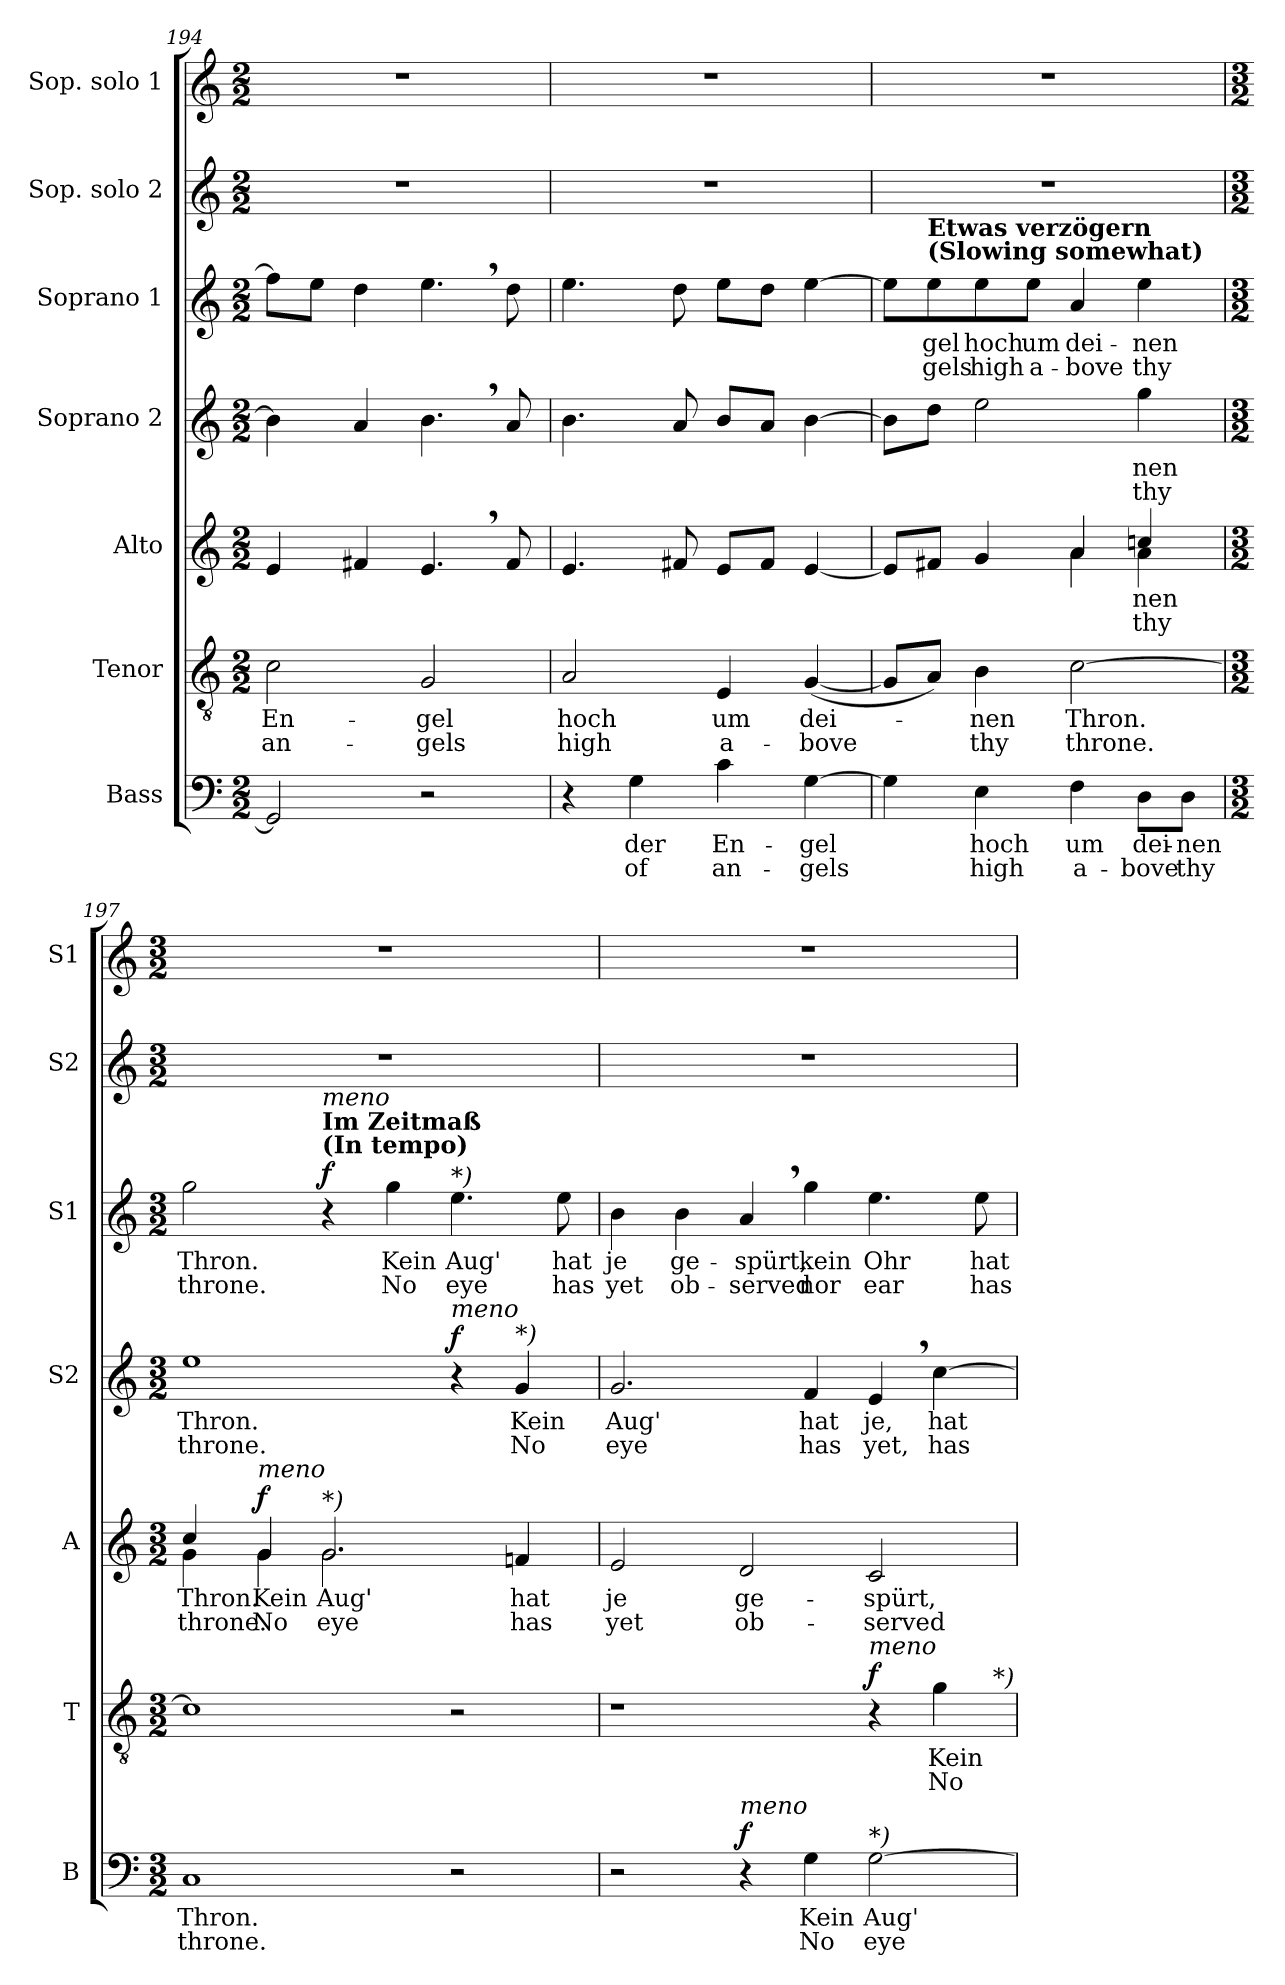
**kern	**text	**text	**dynam	**kern	**text	**text	**dynam	**kern	**text	**text	**dynam	**kern	**text	**text	**dynam	**kern	**text	**text	**dynam	**kern	**kern
*part7	*part7	*part7	*part7	*part6	*part6	*part6	*part6	*part5	*part5	*part5	*part5	*part4	*part4	*part4	*part4	*part3	*part3	*part3	*part3	*part2	*part1
*staff7	*staff7	*staff7	*staff7	*staff6	*staff6	*staff6	*staff6	*staff5	*staff5	*staff5	*staff5	*staff4	*staff4	*staff4	*staff4	*staff3	*staff3	*staff3	*staff3	*staff2	*staff1
*I"Bass	*	*	*	*I"Tenor	*	*	*	*I"Alto	*	*	*	*I"Soprano 2	*	*	*	*I"Soprano 1	*	*	*	*I"Sop. solo 2	*I"Sop. solo 1
*I'B	*	*	*	*I'T	*	*	*	*I'A	*	*	*	*I'S2	*	*	*	*I'S1	*	*	*	*I'S2	*I'S1
*clefF4	*	*	*	*clefGv2	*	*	*	*clefG2	*	*	*	*clefG2	*	*	*	*clefG2	*	*	*	*clefG2	*clefG2
*k[]	*	*	*	*k[]	*	*	*	*k[]	*	*	*	*k[]	*	*	*	*k[]	*	*	*	*k[]	*k[]
*C:	*	*	*	*C:	*	*	*	*C:	*	*	*	*C:	*	*	*	*C:	*	*	*	*C:	*C:
*M2/2	*	*	*	*M2/2	*	*	*	*M2/2	*	*	*	*M2/2	*	*	*	*M2/2	*	*	*	*M2/2	*M2/2
=194	=194	=194	=194	=194	=194	=194	=194	=194	=194	=194	=194	=194	=194	=194	=194	=194	=194	=194	=194	=194	=194
!	!	!	!	!	!LO:LY:b	!LO:LY:b	!	!	!	!	!	!	!	!	!	!	!	!	!	!	!
2GG/]	.	.	.	2c\	En-	an-	.	4e/	.	.	.	4b\]	.	.	.	8ff#\L]	.	.	.	1r	1r
.	.	.	.	.	.	.	.	.	.	.	.	.	.	.	.	8ee\J	.	.	.	.	.
.	.	.	.	.	.	.	.	4f#X/	.	.	.	4a/	.	.	.	4dd\	.	.	.	.	.
!	!	!	!	!	!LO:LY:b	!LO:LY:b	!	!	!	!	!	!	!	!	!	!	!	!	!	!	!
2r	.	.	.	2G/	-gel	-gels	.	4.e,>/	.	.	.	4.b,>\	.	.	.	4.ee,>\	.	.	.	.	.
.	.	.	.	.	.	.	.	8f#/	.	.	.	8a/	.	.	.	8dd\	.	.	.	.	.
=195	=195	=195	=195	=195	=195	=195	=195	=195	=195	=195	=195	=195	=195	=195	=195	=195	=195	=195	=195	=195	=195
!	!	!	!	!	!LO:LY:b	!LO:LY:b	!	!	!	!	!	!	!	!	!	!	!	!	!	!	!
4r	.	.	.	2A/	hoch	high	.	4.e/	.	.	.	4.b\	.	.	.	4.ee\	.	.	.	1r	1r
!	!LO:LY:b	!LO:LY:b	!	!	!	!	!	!	!	!	!	!	!	!	!	!	!	!	!	!	!
4G\	der	of	.	.	.	.	.	.	.	.	.	.	.	.	.	.	.	.	.	.	.
.	.	.	.	.	.	.	.	8f#X/	.	.	.	8a/	.	.	.	8dd\	.	.	.	.	.
!	!LO:LY:b	!LO:LY:b	!	!	!	!	!	!	!	!	!	!	!	!	!	!	!	!	!	!	!
!	!	!	!	!	!LO:LY:b	!LO:LY:b	!	!	!	!	!	!	!	!	!	!	!	!	!	!	!
4c\	En-	an-	.	4E/	um	a-	.	8e/L	.	.	.	8b/L	.	.	.	8ee\L	.	.	.	.	.
.	.	.	.	.	.	.	.	8f#/J	.	.	.	8a/J	.	.	.	8dd\J	.	.	.	.	.
!	!LO:LY:b	!LO:LY:b	!	!	!	!	!	!	!	!	!	!	!	!	!	!	!	!	!	!	!
!	!	!	!	!	!LO:LY:b	!LO:LY:b	!	!	!	!	!	!	!	!	!	!	!	!	!	!	!
[4G\	-gel	-gels	.	(<[4G/	dei-	-bove	.	[4e/	.	.	.	[4b\	.	.	.	[4ee\	.	.	.	.	.
=196	=196	=196	=196	=196	=196	=196	=196	=196	=196	=196	=196	=196	=196	=196	=196	=196	=196	=196	=196	=196	=196
*	*	*	*	*	*	*	*	*^	*	*	*	*	*	*	*	*	*	*	*	*	*
4G\]	.	.	.	8G/L]	.	.	.	8e/L]	2ryy	.	.	.	8b\L]	.	.	.	8ee\L]	.	.	.	1r	1r
!	!	!	!	!	!	!	!	!	!	!	!	!	!	!	!	!	!LO:TX:a:B:t=Etwas verzögern \n(Slowing somewhat)	!	!	!	!	!
!	!	!	!	!	!	!	!	!	!	!	!	!	!	!	!	!	!	!LO:LY:b	!LO:LY:b	!	!	!
.	.	.	.	8A/J)	.	.	.	8f#X/J	.	.	.	.	8dd\J	.	.	.	8ee\	-gel	-gels	.	.	.
!	!LO:LY:b	!LO:LY:b	!	!	!	!	!	!	!	!	!	!	!	!	!	!	!	!	!	!	!	!
!	!	!	!	!	!LO:LY:b	!LO:LY:b	!	!	!	!	!	!	!	!	!	!	!	!	!	!	!	!
!	!	!	!	!	!	!	!	!	!	!	!	!	!	!	!	!	!	!LO:LY:b	!LO:LY:b	!	!	!
4E\	hoch	high	.	4B\	-nen	thy	.	4g/	.	.	.	.	2ee\	.	.	.	8ee\	hoch	high	.	.	.
!	!	!	!	!	!	!	!	!	!	!	!	!	!	!	!	!	!	!LO:LY:b	!LO:LY:b	!	!	!
.	.	.	.	.	.	.	.	.	.	.	.	.	.	.	.	.	8ee\J	um	a-	.	.	.
!	!LO:LY:b	!LO:LY:b	!	!	!	!	!	!	!	!	!	!	!	!	!	!	!	!	!	!	!	!
!	!	!	!	!	!LO:LY:b	!LO:LY:b	!	!	!	!	!	!	!	!	!	!	!	!	!	!	!	!
!	!	!	!	!	!	!	!	!	!	!	!	!	!	!	!	!	!	!LO:LY:b	!LO:LY:b	!	!	!
4F\	um	a-	.	[2c\	Thron.	throne.	.	4a/	4a\	.	.	.	.	.	.	.	4a/	dei-	-bove	.	.	.
!	!LO:LY:b	!LO:LY:b	!	!	!	!	!	!	!	!	!	!	!	!	!	!	!	!	!	!	!	!
!	!	!	!	!	!	!	!	!	!	!LO:LY:b	!LO:LY:b	!	!	!	!	!	!	!	!	!	!	!
!	!	!	!	!	!	!	!	!	!	!	!	!	!	!LO:LY:b	!LO:LY:b	!	!	!	!	!	!	!
!	!	!	!	!	!	!	!	!	!	!	!	!	!	!	!	!	!	!LO:LY:b	!LO:LY:b	!	!	!
8D\L	dei-	-bove	.	.	.	.	.	4ccn/	4a\	-nen	thy	.	4gg\	-nen	thy	.	4ee\	-nen	thy	.	.	.
!	!LO:LY:b	!LO:LY:b	!	!	!	!	!	!	!	!	!	!	!	!	!	!	!	!	!	!	!	!
8D\J	-nen	thy	.	.	.	.	.	.	.	.	.	.	.	.	.	.	.	.	.	.	.	.
=197	=197	=197	=197	=197	=197	=197	=197	=197	=197	=197	=197	=197	=197	=197	=197	=197	=197	=197	=197	=197	=197	=197
*M3/2	*	*	*	*M3/2	*	*	*	*M3/2	*	*	*	*	*M3/2	*	*	*	*M3/2	*	*	*	*M3/2	*M3/2
!	!LO:LY:b	!LO:LY:b	!	!	!	!	!	!	!	!	!	!	!	!	!	!	!	!	!	!	!	!
!	!	!	!	!	!	!	!	!	!	!LO:LY:b	!LO:LY:b	!	!	!	!	!	!	!	!	!	!	!
!	!	!	!	!	!	!	!	!	!	!	!	!	!	!LO:LY:b	!LO:LY:b	!	!	!	!	!	!	!
!	!	!	!	!	!	!	!	!	!	!	!	!	!	!	!	!	!	!LO:LY:b	!LO:LY:b	!	!	!
1CZ	Thron.	throne.	.	1cZ]	.	.	.	4ccZ/	4g\	Thron.	throne.	.	1eeZ	Thron.	throne.	.	2ggZ\	Thron.	throne.	.	1.r	1.r
!	!	!	!	!	!	!	!	!LO:TX:a:i:t=meno	!	!	!	!	!	!	!	!	!	!	!	!	!	!
!	!	!	!	!	!	!	!	!	!	!LO:LY:b	!LO:LY:b	!LO:DY:a	!	!	!	!	!	!	!	!	!	!
.	.	.	.	.	.	.	.	4g/	4g\	Kein	No	f	.	.	.	.	.	.	.	.	.	.
!	!	!	!	!	!	!	!	!	!	!	!	!	!	!	!	!	!LO:TX:a:B:t=Im Zeitmaß \n(In tempo)	!	!	!	!	!
!	!	!	!	!	!	!	!	!	!	!	!	!	!	!	!	!	!LO:TX:a:i:t=meno	!	!	!	!	!
!	!	!	!	!	!	!	!	!LO:TX:a:i:t=*)	!	!	!	!	!	!	!	!	!	!	!	!	!	!
!	!	!	!	!	!	!	!	!	!	!LO:LY:b	!LO:LY:b	!	!	!	!	!	!	!	!	!LO:DY:a	!	!
.	.	.	.	.	.	.	.	2.g/	2.g\	Aug'	eye	.	.	.	.	.	4r	.	.	f	.	.
!	!	!	!	!	!	!	!	!	!	!	!	!	!	!	!	!	!	!LO:LY:b	!LO:LY:b	!	!	!
.	.	.	.	.	.	.	.	.	.	.	.	.	.	.	.	.	4gg\	Kein	No	.	.	.
!	!	!	!	!	!	!	!	!	!	!	!	!	!	!	!	!	!LO:TX:a:i:t=*)	!	!	!	!	!
!	!	!	!	!	!	!	!	!	!	!	!	!	!LO:TX:a:i:t=meno	!	!	!	!	!	!	!	!	!
!	!	!	!	!	!	!	!	!	!	!	!	!	!	!	!	!LO:DY:a	!	!LO:LY:b	!LO:LY:b	!	!	!
2r	.	.	.	2r	.	.	.	.	.	.	.	.	4r	.	.	f	4.ee\	Aug'	eye	.	.	.
!	!	!	!	!	!	!	!	!	!	!LO:LY:b	!LO:LY:b	!	!	!	!	!	!	!	!	!	!	!
!	!	!	!	!	!	!	!	!	!	!	!	!	!LO:TX:a:i:t=*)	!	!	!	!	!	!	!	!	!
!	!	!	!	!	!	!	!	!	!	!	!	!	!	!LO:LY:b	!LO:LY:b	!	!	!	!	!	!	!
.	.	.	.	.	.	.	.	4fn/	4ryy	hat	has	.	4g/	Kein	No	.	.	.	.	.	.	.
!	!	!	!	!	!	!	!	!	!	!	!	!	!	!	!	!	!	!LO:LY:b	!LO:LY:b	!	!	!
.	.	.	.	.	.	.	.	.	.	.	.	.	.	.	.	.	8ee\	hat	has	.	.	.
*	*	*	*	*	*	*	*	*v	*v	*	*	*	*	*	*	*	*	*	*	*	*	*
!!LO:LB:g=z
=198	=198	=198	=198	=198	=198	=198	=198	=198	=198	=198	=198	=198	=198	=198	=198	=198	=198	=198	=198	=198	=198
!	!	!	!	!	!	!	!	!	!LO:LY:b	!LO:LY:b	!	!	!	!	!	!	!	!	!	!	!
!	!	!	!	!	!	!	!	!	!	!	!	!	!LO:LY:b	!LO:LY:b	!	!	!	!	!	!	!
!	!	!	!	!	!	!	!	!	!	!	!	!	!	!	!	!	!LO:LY:b	!LO:LY:b	!	!	!
2r	.	.	.	1r	.	.	.	2e/	je	yet	.	2.g/	Aug'	eye	.	4b\	je	yet	.	1.r	1.r
!	!	!	!	!	!	!	!	!	!	!	!	!	!	!	!	!	!LO:LY:b	!LO:LY:b	!	!	!
.	.	.	.	.	.	.	.	.	.	.	.	.	.	.	.	4b\	ge-	ob-	.	.	.
!	!	!	!	!	!	!	!	!	!LO:LY:b	!LO:LY:b	!	!	!	!	!	!	!	!	!	!	!
!LO:TX:a:i:t=meno	!	!	!	!	!	!	!	!	!	!	!	!	!	!	!	!	!	!	!	!	!
!	!	!	!LO:DY:a	!	!	!	!	!	!	!	!	!	!	!	!	!	!LO:LY:b	!LO:LY:b	!	!	!
4r	.	.	f	.	.	.	.	2d/	ge-	ob-	.	.	.	.	.	4a,>/	-spürt,	-served	.	.	.
!	!LO:LY:b	!LO:LY:b	!	!	!	!	!	!	!	!	!	!	!	!	!	!	!	!	!	!	!
!	!	!	!	!	!	!	!	!	!	!	!	!	!LO:LY:b	!LO:LY:b	!	!	!	!	!	!	!
!	!	!	!	!	!	!	!	!	!	!	!	!	!	!	!	!	!LO:LY:b	!LO:LY:b	!	!	!
4G\	Kein	No	.	.	.	.	.	.	.	.	.	4f/	hat	has	.	4gg\	kein	nor	.	.	.
!	!LO:LY:b	!LO:LY:b	!	!	!	!	!	!	!	!	!	!	!	!	!	!	!	!	!	!	!
!	!	!	!	!	!	!	!	!	!LO:LY:b	!LO:LY:b	!	!	!	!	!	!	!	!	!	!	!
!	!	!	!	!	!	!	!	!	!	!	!	!	!LO:LY:b	!LO:LY:b	!	!	!	!	!	!	!
!	!	!	!	!LO:TX:a:i:t=meno	!	!	!	!	!	!	!	!	!	!	!	!	!	!	!	!	!
!LO:TX:a:i:t=*)	!	!	!	!	!	!	!	!	!	!	!	!	!	!	!	!	!	!	!	!	!
!	!	!	!	!	!	!	!LO:DY:a	!	!	!	!	!	!	!	!	!	!LO:LY:b	!LO:LY:b	!	!	!
[2G\	Aug'	eye	.	4r	.	.	f	2c/	-spürt,	-served	.	4e,>/	je,	yet,	.	4.ee\	Ohr	ear	.	.	.
!	!	!	!	!	!LO:LY:b	!LO:LY:b	!	!	!	!	!	!	!	!	!	!	!	!	!	!	!
!	!	!	!	!	!	!	!	!	!	!	!	!	!LO:LY:b	!LO:LY:b	!	!	!	!	!	!	!
.	.	.	.	4g\	Kein	No	.	.	.	.	.	[4cc\	hat	has	.	.	.	.	.	.	.
!	!	!	!	!	!	!	!	!	!	!	!	!	!	!	!	!	!LO:LY:b	!LO:LY:b	!	!	!
.	.	.	.	.	.	.	.	.	.	.	.	.	.	.	.	8ee\	hat	has	.	.	.
!	!	!	!	!LO:TX:a:i:t=*)	!	!	!	!	!	!	!	!	!	!	!	!	!	!	!	!	!
=	=	=	=	=	=	=	=	=	=	=	=	=	=	=	=	=	=	=	=	=	=
*-	*-	*-	*-	*-	*-	*-	*-	*-	*-	*-	*-	*-	*-	*-	*-	*-	*-	*-	*-	*-	*-
